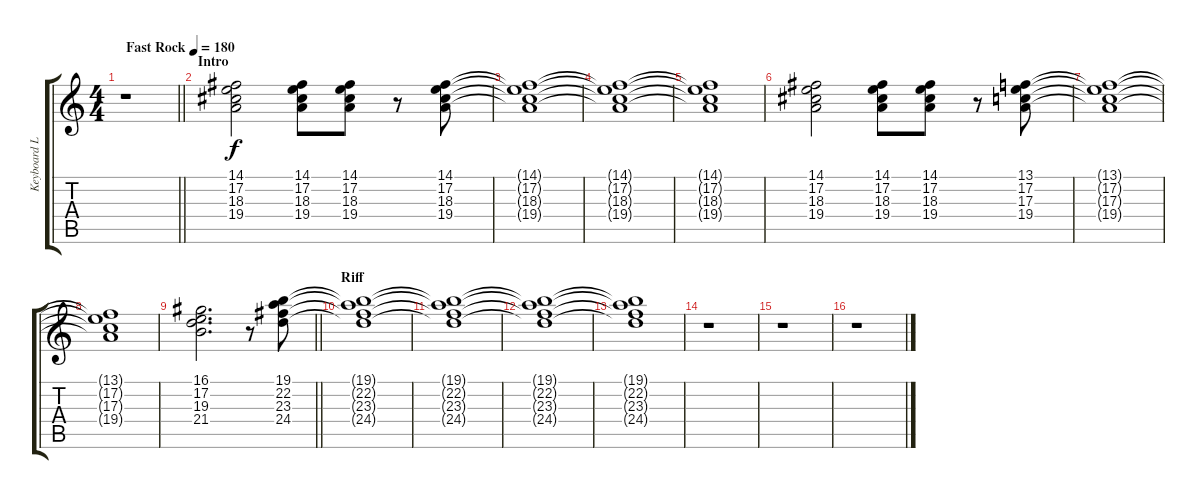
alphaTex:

\track ("Keyboard L" "Keyboard L") {instrument electricgrandpiano}
\staff {score tabs}
\tuning (E4 B3 G3 D3 A2 E2) {hide}
\ts (4 4)
\tempo (180 "Fast Rock")
\clef g2
\barLineRight lightlight
\ks c
r.1{dy f instrument electricgrandpiano} |
\section ("" "Intro")
(14.1 17.2 18.3 19.4).2{volume 9 instrument stringensemble1} (14.1 17.2 18.3 19.4).8 (14.1 17.2 18.3 19.4).8 r.8 (14.1 17.2 18.3 19.4).8 |
(14.1{t} 17.2{t} 18.3{t} 19.4{t}).1 |
(14.1{t} 17.2{t} 18.3{t} 19.4{t}).1 |
(14.1{t} 17.2{t} 18.3{t} 19.4{t}).1 |
(14.1 17.2 18.3 19.4).2 (14.1 17.2 18.3 19.4).8 (14.1 17.2 18.3 19.4).8 r.8 (13.1 17.2 17.3 19.4).8 |
(13.1{t} 17.2{t} 17.3{t} 19.4{t}).1 |
(13.1{t} 17.2{t} 17.3{t} 19.4{t}).1 |
\barLineRight lightlight
(16.1 17.2 19.3 21.4).2{d} r.8 (19.1 22.2 23.3 24.4).8 |
\section ("" "Riff")
(19.1{t} 22.2{t} 23.3{t} 24.4{t}).1 |
(19.1{t} 22.2{t} 23.3{t} 24.4{t}).1 |
(19.1{t} 22.2{t} 23.3{t} 24.4{t}).1 |
(19.1{t} 22.2{t} 23.3{t} 24.4{t}).1 |
r.1 |
r.1 |
r.1
